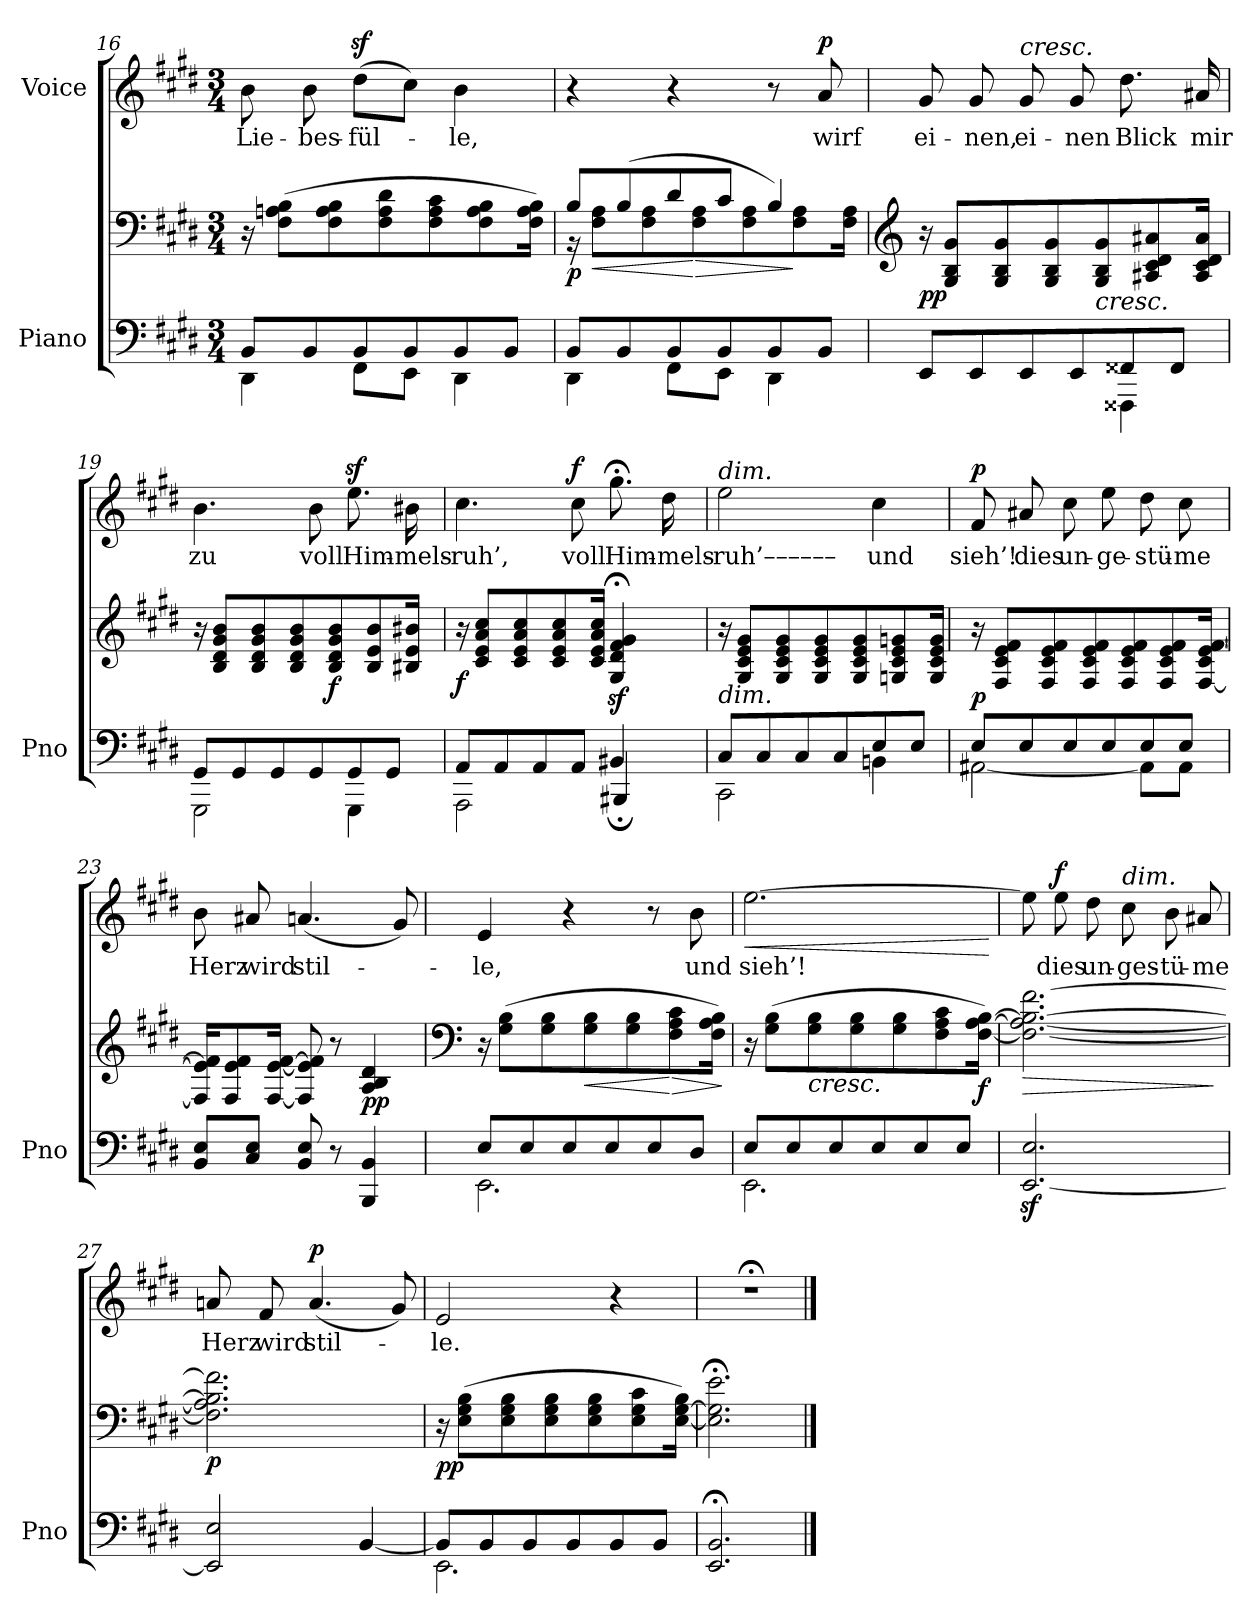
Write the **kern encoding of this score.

**kern	**kern	**dynam	**kern	**text	**dynam
*part2	*part2	*part2	*part1	*part1	*part1
*staff3	*staff2	*staff2/3	*staff1	*staff1	*staff1
*I"Piano	*	*	*I"Voice	*	*
*I'Pno	*	*	*	*	*
*clefF4	*clefF4	*	*clefG2	*	*
*k[f#c#g#d#]	*k[f#c#g#d#]	*	*k[f#c#g#d#]	*	*
*M3/4	*M3/4	*	*M3/4	*	*
=16	=16	=16	=16	=16	=16
*^	*	*	*	*	*
8BB/L	4DD#\	16r	.	8b\	Lie-	.
.	.	(>8F#\ 8An\ 8B\L	.	.	.	.
8BB/	.	.	.	8b\	-bes-	.
.	.	8F#\ 8A\ 8B\	.	.	.	.
8BB/	8FF#\L	.	.	(8dd#z>\L	-fül-	.
.	.	8F#\ 8A\ 8d#\	.	.	.	.
8BB/	8EE\J	.	.	8cc#\J)	.	.
.	.	8F#\ 8A\ 8c#\	.	.	.	.
8BB/	4DD#\	.	.	4b\	-le,	.
.	.	8F#\ 8A\ 8B\	.	.	.	.
8BB/J	.	.	.	.	.	.
.	.	16F#\ 16A\ 16B\Jk)	.	.	.	.
=17	=17	=17	=17	=17	=17	=17
*	*	*^	*	*	*	*
!	!	!	!	!LO:DY:b	!	!	!
8BB/L	4DD#\	8B/L	16r	p	4r	.	.
!	!	!	!	!LO:HP:b	!	!	!
.	.	.	8F#\ 8A\L	<	.	.	.
8BB/	.	(8B/	.	.	.	.	.
.	.	.	8F#\ 8A\	.	.	.	.
8BB/	8FF#\L	8d#/	.	.	4r	.	.
!	!	!	!	!LO:HP:n=1:b	!	!	!
.	.	.	8F#\ 8A\	[ >	.	.	.
8BB/	8EE\J	8c#/J	.	.	.	.	.
.	.	.	8F#\ 8A\	.	.	.	.
8BB/	4DD#\	4B/)	.	.	8r	.	.
.	.	.	8F#\ 8A\	]	.	.	.
!	!	!	!	!	!	!	!LO:DY:a
8BB/J	.	.	.	.	8a/	wirf	p
.	.	.	16F#\ 16A\Jk	.	.	.	.
*	*	*v	*v	*	*	*	*
=18	=18	=18	=18	=18	=18	=18
*	*	*clefG2	*	*	*	*
*	*	*^	*	*	*	*
!	!	!	!	!LO:DY:b	!	!	!
*	*	*v	*v	*	*	*	*
8EE/L	2ryy	16r	pp	8g#/	ei-	.
.	.	8G#/ 8B/ 8g#/L	.	.	.	.
8EE/	.	.	.	8g#/	-nen,	.
.	.	8G#/ 8B/ 8g#/	.	.	.	.
!	!	!	!	!LO:TX:a:i:t=cresc.	!	!
8EE/	.	.	.	8g#/	ei-	.
.	.	8G#/ 8B/ 8g#/	.	.	.	.
8EE/	.	.	.	8g#/	-nen	.
!	!	!LO:TX:b:i:t=cresc.	!	!	!	!
.	.	8G#/ 8B/ 8g#/	.	.	.	.
8FF##X/	4FFF##X\	.	.	8.dd#\	Blick	.
.	.	8A#X/ 8c#/ 8d#/ 8a#X/	.	.	.	.
8FF##/J	.	.	.	.	.	.
.	.	16A#/ 16c#/ 16d#/ 16a#/Jk	.	16a#X/	mir	.
=19	=19	=19	=19	=19	=19	=19
8GG#/L	2GGG#\	16r	.	4.b\	zu	.
.	.	8B/ 8d#/ 8g#/ 8b/L	.	.	.	.
8GG#/	.	.	.	.	.	.
.	.	8B/ 8d#/ 8g#/ 8b/	.	.	.	.
8GG#/	.	.	.	.	.	.
.	.	8B/ 8d#/ 8g#/ 8b/	.	.	.	.
8GG#/	.	.	.	8b\	voll	.
!	!	!	!LO:DY:b	!	!	!
.	.	8B/ 8d#/ 8g#/ 8b/	f	.	.	.
8GG#/	4GGG#\	.	.	8.eez>\	Him-	.
.	.	8B/ 8e/ 8b/	.	.	.	.
8GG#/J	.	.	.	.	.	.
.	.	16B#X/ 16e/ 16b#X/Jk	.	16b#X\	-mels-	.
=20	=20	=20	=20	=20	=20	=20
!	!	!	!LO:DY:b	!	!	!
8AA/L	2AAA\	16r	f	4.cc#\	-ruh’,	.
.	.	8c#/ 8e/ 8a/ 8cc#/L	.	.	.	.
8AA/	.	.	.	.	.	.
.	.	8c#/ 8e/ 8a/ 8cc#/	.	.	.	.
8AA/	.	.	.	.	.	.
.	.	8c#/ 8e/ 8a/ 8cc#/	.	.	.	.
!	!	!	!	!	!	!LO:DY:a
8AA/J	.	.	.	8cc#\	voll	f
.	.	16c#/ 16e/ 16a/ 16cc#/Jk	.	.	.	.
4BB#X/	4BBB#X;/	4G#/z<;< 4d#/z<;< 4f#/z<;< 4g#/z<;<	.	8.gg#;<\	Him-	.
.	.	.	.	16dd#\	-mels-	.
=21	=21	=21	=21	=21	=21	=21
!	!	!	!	!LO:TX:a:i:t=dim.	!	!
!	!	!LO:TX:b:i:t=dim.	!	!	!	!
8C#/L	2CC#\	16r	.	2ee\	-ruh’––––––	.
.	.	8G#/ 8c#/ 8e/ 8g#/L	.	.	.	.
8C#/	.	.	.	.	.	.
.	.	8G#/ 8c#/ 8e/ 8g#/	.	.	.	.
8C#/	.	.	.	.	.	.
.	.	8G#/ 8c#/ 8e/ 8g#/	.	.	.	.
8C#/	.	.	.	.	.	.
.	.	8G#/ 8c#/ 8e/ 8g#/	.	.	.	.
8E/	4BBn\	.	.	4cc#\	und	.
.	.	8Gn/ 8c#/ 8e/ 8gn/	.	.	.	.
8E/J	.	.	.	.	.	.
.	.	16G/ 16c#/ 16e/ 16g/Jk	.	.	.	.
=22	=22	=22	=22	=22	=22	=22
!	!	!	!LO:DY:b	!	!	!LO:DY:a
8E/L	[2AA#X\	16r	p	8f#/	sieh’!	p
.	.	8F#/ 8c#/ 8e/ 8f#/L	.	.	.	.
8E/	.	.	.	8a#X/	dies	.
.	.	8F#/ 8c#/ 8e/ 8f#/	.	.	.	.
8E/	.	.	.	8cc#\	un-	.
.	.	8F#/ 8c#/ 8e/ 8f#/	.	.	.	.
8E/	.	.	.	8ee\	-ge-	.
.	.	8F#/ 8c#/ 8e/ 8f#/	.	.	.	.
8E/	8AA#\L]	.	.	8dd#\	-stü-	.
.	.	8F#/ 8c#/ 8e/ 8f#/	.	.	.	.
8E/J	8AA#\J	.	.	8cc#\	-me	.
.	.	[16F#/ 16c#/ [16e/ [16f#/Jk	.	.	.	.
*v	*v	*	*	*	*	*
=23	=23	=23	=23	=23	=23
8BB/ 8E/L	16F#/] 16e/] 16f#/]KL	.	8b\	Herz	.
.	8F#/ 8e/ 8f#/	.	.	.	.
8C#/ 8E/J	.	.	8a#X/	wird	.
.	[16F#/ [16e/ [16f#/Jk	.	.	.	.
8BB/ 8E/	8F#/] 8e/] 8f#/]	.	(4.an/	stil-	.
8r	8r	.	.	.	.
!	!	!LO:DY:b	!	!	!
4BBB/ 4BB/	4A/ 4B/ 4d#/	pp	.	.	.
.	.	.	8g#/)	.	.
=24	=24	=24	=24	=24	=24
*	*clefF4	*	*	*	*
*^	*	*	*	*	*
8E/L	2.EE\	16r	.	4e/	-le,	.
.	.	(8G#\ 8B\L	.	.	.	.
8E/	.	.	.	.	.	.
.	.	8G#\ 8B\	.	.	.	.
8E/	.	.	.	4r	.	.
!	!	!	!LO:HP:b	!	!	!
.	.	8G#\ 8B\	<	.	.	.
8E/	.	.	.	.	.	.
.	.	8G#\ 8B\	.	.	.	.
8E/	.	.	.	8r	.	.
!	!	!	!LO:HP:n=1:b	!	!	!
.	.	8F#\ 8A\ 8c#\	[ >	.	.	.
8D#/J	.	.	.	8b\	und	.
.	.	16F#\ 16A\ 16B\Jk)	.	.	.	.
*v	*v	*	*	*	*	*
.	.	]	.	.	.
=25	=25	=25	=25	=25	=25
*^	*	*	*	*	*
!	!	!	!	!	!	!LO:HP:b
8E/L	2.EE\	16r	.	[2.ee\	sieh’!	<
.	.	(>8G#\ 8B\L	.	.	.	.
8E/	.	.	.	.	.	.
!	!	!LO:TX:b:i:t=cresc.	!	!	!	!
.	.	8G#\ 8B\	.	.	.	.
8E/	.	.	.	.	.	.
.	.	8G#\ 8B\	.	.	.	.
8E/	.	.	.	.	.	.
.	.	8G#\ 8B\	.	.	.	.
8E/	.	.	.	.	.	.
.	.	8F#\ 8A\ 8c#\	.	.	.	.
8E/J	.	.	.	.	.	.
!	!	!	!LO:DY:b	!	!	!
.	.	[16F#\ [16A\ [16B\Jk)	f	.	.	.
*v	*v	*	*	*	*	*
.	.	.	.	.	[
=26	=26	=26	=26	=26	=26
!	!	!LO:HP:b	!	!	!
[2.EE/z> 2.E/z>	2.F#\_ 2.A\_ 2.B\_ [2.f#\	>	8ee\]	.	.
!	!	!	!	!	!LO:DY:a
.	.	.	8ee\	dies	f
.	.	.	8dd#\	un-	.
!	!	!	!LO:TX:a:i:t=dim.	!	!
.	.	.	8cc#\	-ges-	.
.	.	.	8b\	-tü-	.
.	.	.	8a#X/	-me	.
.	.	]	.	.	.
=27	=27	=27	=27	=27	=27
!	!	!LO:DY:b	!	!	!
2EE/] 2E/	2.F#\] 2.A\] 2.B\] 2.f#\]	p	8an/	Herz	.
.	.	.	8f#/	wird	.
!	!	!	!	!	!LO:DY:a
.	.	.	(4.a/	stil-	p
[4BB/	.	.	.	.	.
.	.	.	8g#/)	.	.
=28	=28	=28	=28	=28	=28
*^	*	*	*	*	*
!	!	!	!LO:DY:b	!	!	!
8BB/L]	2.EE\	16r	pp	2e/	-le.	.
.	.	(>8E\ 8G#\ 8B\L	.	.	.	.
8BB/	.	.	.	.	.	.
.	.	8E\ 8G#\ 8B\	.	.	.	.
8BB/	.	.	.	.	.	.
.	.	8E\ 8G#\ 8B\	.	.	.	.
8BB/	.	.	.	.	.	.
.	.	8E\ 8G#\ 8B\	.	.	.	.
8BB/	.	.	.	4r	.	.
.	.	8E\ 8G#\ 8c#\	.	.	.	.
8BB/J	.	.	.	.	.	.
.	.	[16E\ [16G#\ 16B\Jk)	.	.	.	.
*v	*v	*	*	*	*	*
=29	=29	=29	=29	=29	=29
2.EE/;< 2.BB/;<	2.E\];< 2.G#\];< 2.e\;<	.	2.r;<	.	.
==	==	==	==	==	==
*-	*-	*-	*-	*-	*-
